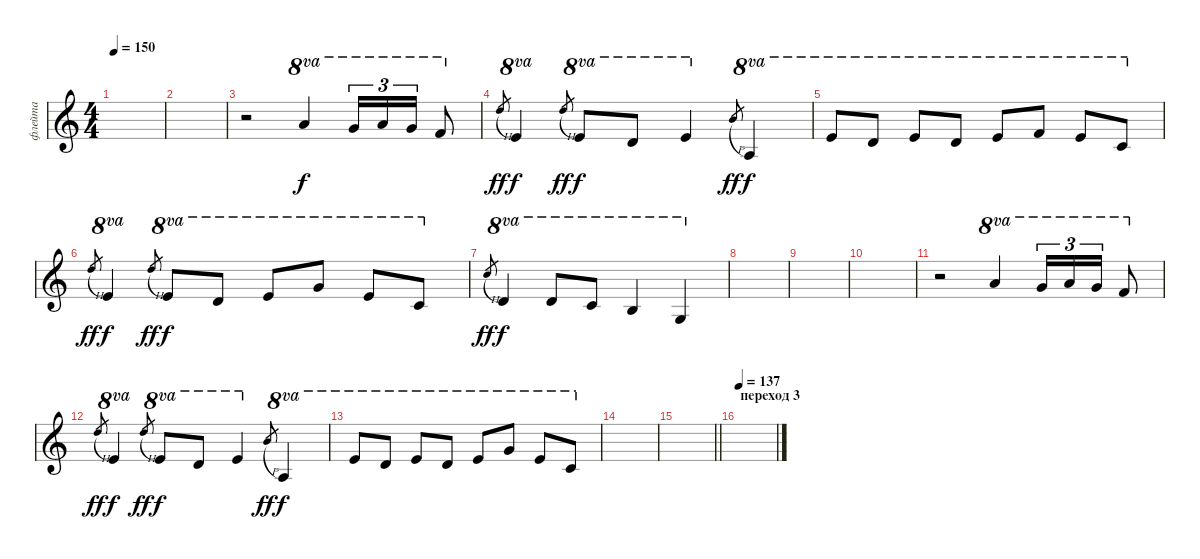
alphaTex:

\track ("флейта" "флейта") {instrument flute}
\staff {score}
\tuning (E4 B3 G3 D3 A2 E2) {hide}
\ts (4 4)
\tempo 150
\clef g2
\ks c
|
|
r.2{volume 10} 17.1.4{ot 8va} 15.1.16{tu (3 2) ot 8va} 17.1.16{tu (3 2) ot 8va} 15.1.16{tu (3 2) ot 8va} 13.1.8{ot 8va} |
10.1{h}.8{gr dy ff} 12.1.4{ot 8va dy f} 10.1{h}.8{gr dy ff} 12.1.8{ot 8va dy f} 10.1.8{ot 8va} 12.1.4{ot 8va} 12.2{h}.8{gr dy ff} 10.2.4{ot 8va dy f} |
12.1.8{ot 8va} 10.1.8{ot 8va} 12.1.8{ot 8va} 10.1.8{ot 8va} 12.1.8{ot 8va} 13.1.8{ot 8va} 12.1.8{ot 8va} 13.2.8{ot 8va} |
10.1{h}.8{gr dy ff} 12.1.4{ot 8va dy f} 10.1{h}.8{gr dy ff} 12.1.8{ot 8va dy f} 10.1.8{ot 8va} 12.1.8{ot 8va} 15.1.8{ot 8va} 12.1.8{ot 8va} 13.2.8{ot 8va} |
8.1{h}.8{gr dy ff} 10.1.4{ot 8va dy f} 10.1.8{ot 8va} 8.1.8{ot 8va} 7.1.4{ot 8va} 8.2.4{ot 8va} |
|
|
|
r.2{volume 10} 17.1.4{ot 8va} 15.1.16{tu (3 2) ot 8va} 17.1.16{tu (3 2) ot 8va} 15.1.16{tu (3 2) ot 8va} 13.1.8{ot 8va} |
10.1{h}.8{gr dy ff} 12.1.4{ot 8va dy f} 10.1{h}.8{gr dy ff} 12.1.8{ot 8va dy f} 10.1.8{ot 8va} 12.1.4{ot 8va} 12.2{h}.8{gr dy ff} 10.2.4{ot 8va dy f} |
12.1.8{ot 8va} 10.1.8{ot 8va} 12.1.8{ot 8va} 10.1.8{ot 8va} 12.1.8{ot 8va} 15.1.8{ot 8va} 12.1.8{ot 8va} 13.2.8{ot 8va} |
|
\barLineRight lightlight
|
\section ("" "переход 3")
\tempo 137
